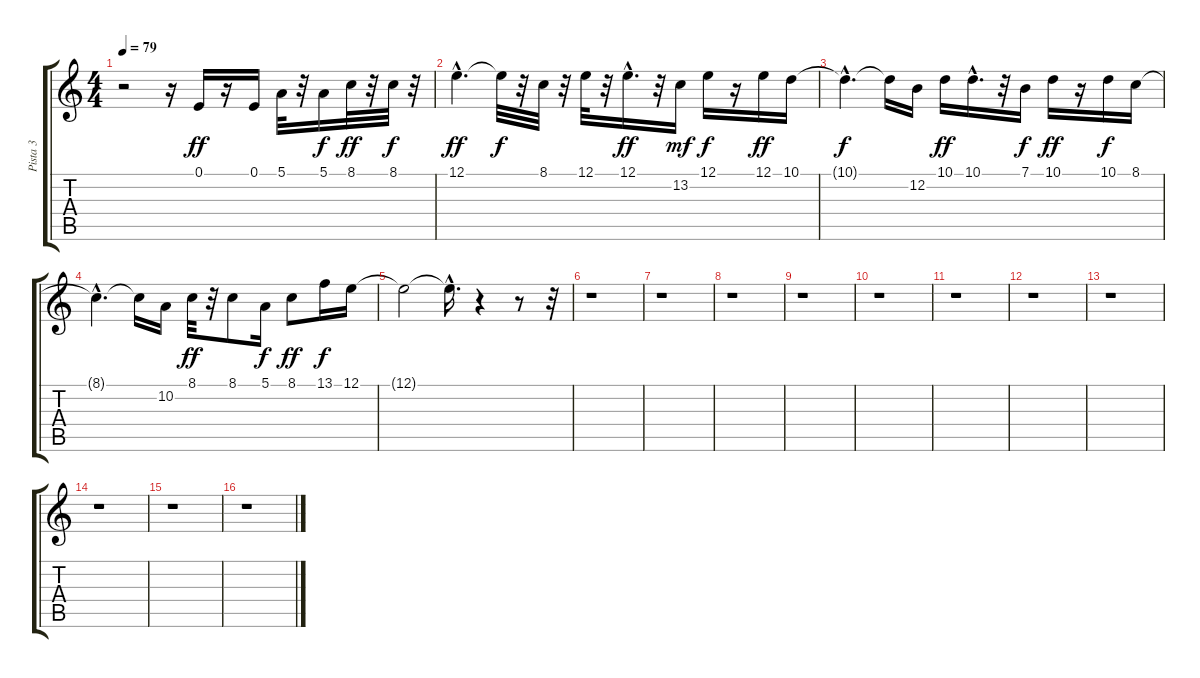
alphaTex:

\track ("Pista 3" "Pista 3") {instrument tangoaccordion}
\staff {score tabs}
\tuning (E4 B3 G3 D3 A2 E2) {hide}
\ts (4 4)
\tempo 79
\clef g2
\ks c
r.2{dy f} r.16 0.1.16{dy ff} r.16 0.1.16 5.1.32 r.32 5.1.16{dy f} 8.1.32{dy ff} r.32 8.1.32{dy f} r.32 |
12.1{hac}.4{d dy ff} 12.1{t}.32{dy f} r.32 8.1.32 r.32 12.1.32 r.32 12.1{hac}.16{d dy ff} r.32 13.2.16{dy mf} 12.1.16{dy f} r.16 12.1.16{dy ff} 10.1.16 |
10.1{hac t}.4{d dy f} 10.1{t}.16 12.2.16 10.1.16{dy ff} 10.1{hac}.16{d} r.32 7.1.16{dy f} 10.1.16{dy ff} r.16 10.1.16{dy f} 8.1.16 |
8.1{hac t}.4{d} 8.1{t}.16 10.2.16 8.1.32{dy ff} r.32 8.1.8 5.1.16{dy f} 8.1.8{dy ff} 13.1.16{dy f} 12.1.16 |
12.1{t}.2 12.1{hac t}.16{d} r.4 r.8 r.32 |
r.1 |
r.1 |
r.1 |
r.1 |
r.1 |
r.1 |
r.1 |
r.1 |
r.1 |
r.1 |
r.1
